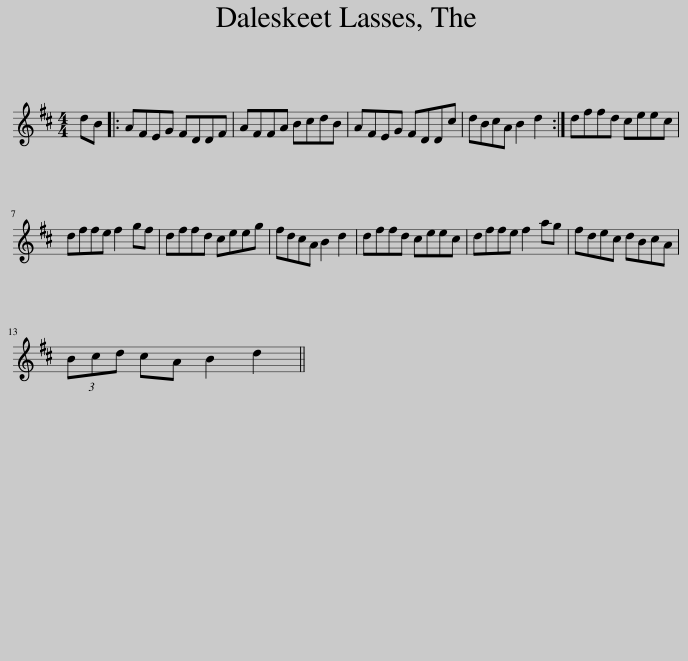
X:1
L:1/8
M:4/4
I:linebreak $
K:D
V:1 treble
V:1
 dB |: AFEG FDDF | AFFA BcdB | AFEG FDDc | dBcA B2 d2 :| %5
 dffd ceec |$ dffe f2 gf | dffd ceeg | fdcA B2 d2 | dffd ceec | %10
 dffe f2 ag | fdec dBcA |$ (3Bcd cA B2 d2 || %13
